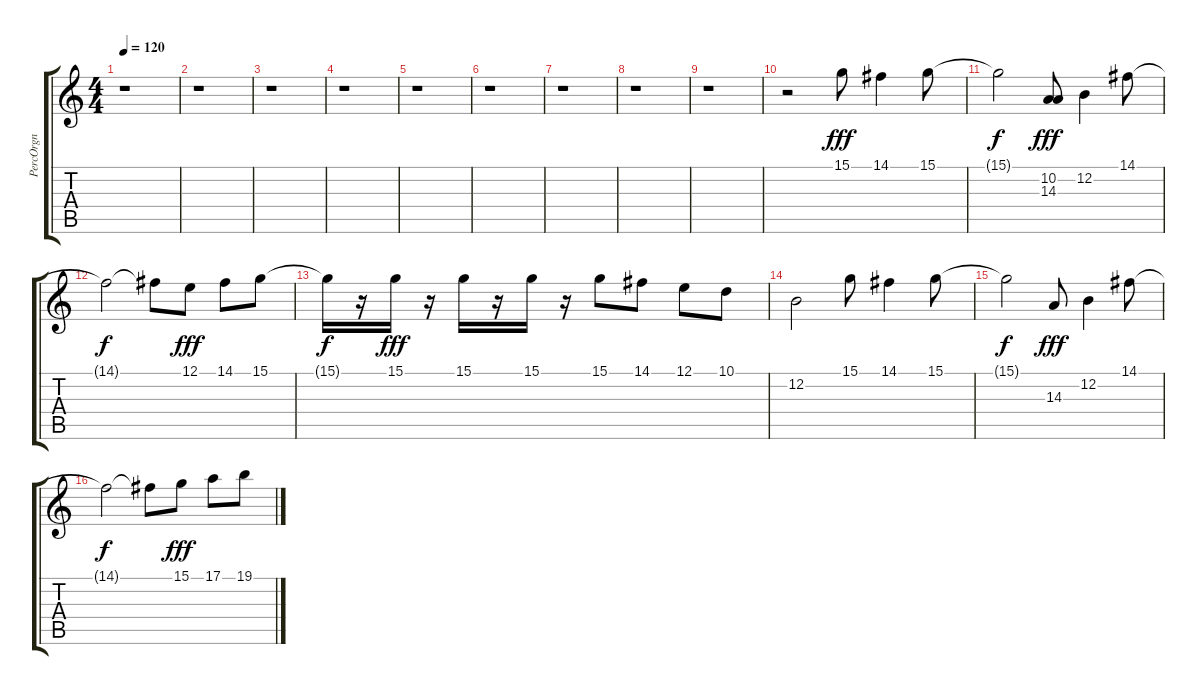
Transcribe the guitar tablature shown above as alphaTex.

\track ("PercOrgn" "PercOrgn") {instrument percussiveorgan}
\staff {score tabs}
\tuning (E4 B3 G3 D3 A2 E2) {hide}
\ts (4 4)
\tempo 120
\clef g2
\ks c
r.1{dy f} |
r.1 |
r.1 |
r.1 |
r.1 |
r.1 |
r.1 |
r.1 |
r.1 |
r.2 15.1.8{dy fff} 14.1.4 15.1.8 |
15.1{t}.2{dy f} (10.2 14.3).8{dy fff} 12.2.4 14.1.8 |
14.1{t}.2{dy f} 14.1{t}.8 12.1.8{dy fff} 14.1.8 15.1.8 |
15.1{t}.16{dy f} r.16 15.1.16{dy fff} r.16 15.1.16 r.16 15.1.16 r.16 15.1.8 14.1.8 12.1.8 10.1.8 |
12.2.2 15.1.8 14.1.4 15.1.8 |
15.1{t}.2{dy f} 14.3.8{dy fff} 12.2.4 14.1.8 |
14.1{t}.2{dy f} 14.1{t}.8 15.1.8{dy fff} 17.1.8 19.1.8
